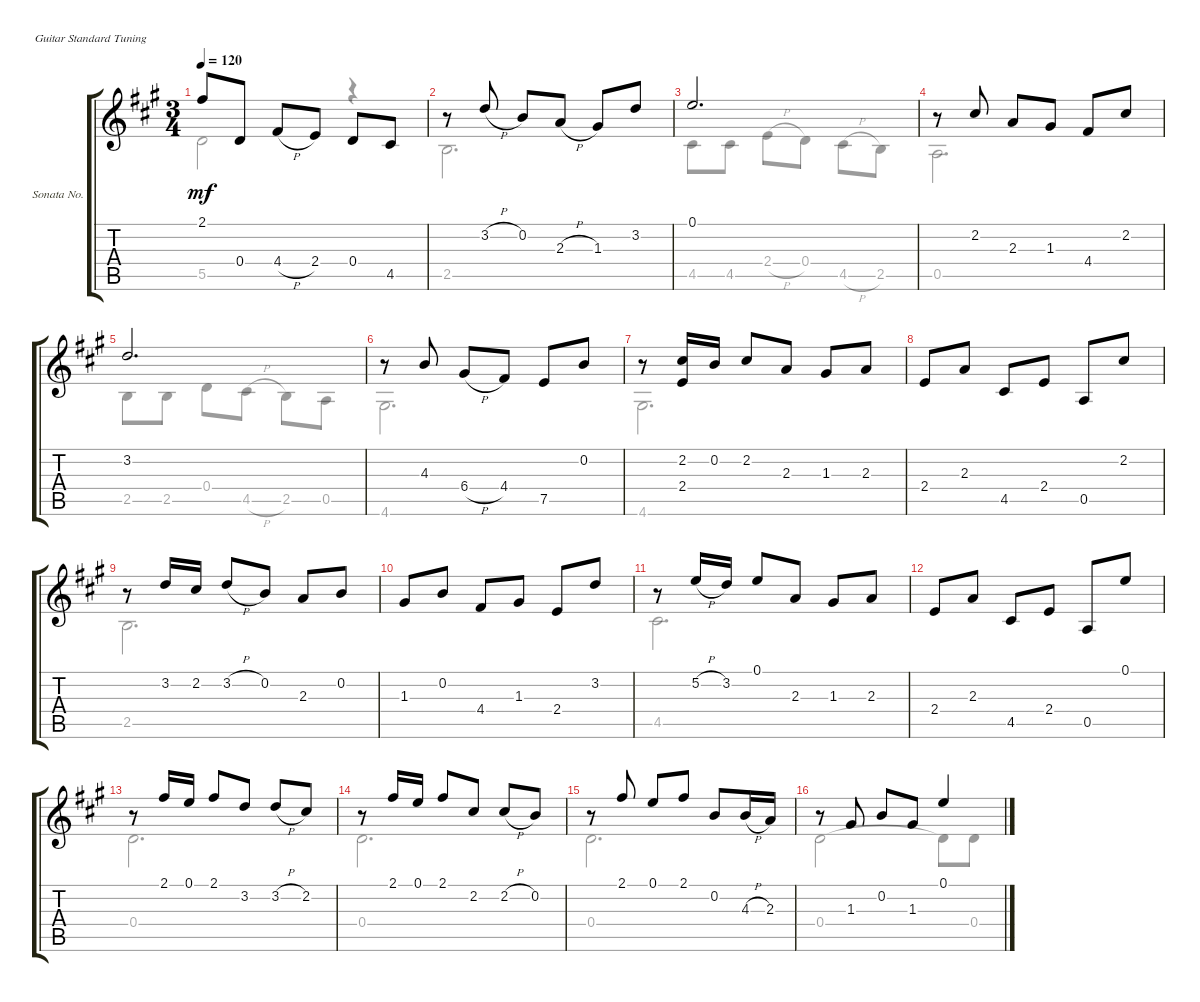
\bracketExtendMode groupsimilarinstruments
\firstSystemTrackNameOrientation horizontal
\otherSystemsTrackNameOrientation horizontal
\track ("Sonata No. 21 in A (D21) - 3. Courante" "Sonata No.") {instrument acousticguitarnylon}
\staff {score tabs}
\tuning (E4 B3 G3 D3 A2 E2)
\voice
\ts (3 4)
\tempo 120
\clef g2
\ks a
2.1.8{dy mf} 0.4.8 4.4{h}.8 2.4.8 0.4.8 4.5.8 |
r.8 3.2{h}.8 0.2.8 2.3{h}.8 1.3.8 3.2.8 |
0.1.2{d} |
r.8 2.2.8 2.3.8 1.3.8 4.4.8 2.2.8 |
3.2.2{d} |
r.8 4.3.8 6.4{h}.8 4.4.8 7.5.8 0.2.8 |
r.8 (2.2 2.4).16 0.2.16 2.2.8 2.3.8 1.3.8 2.3.8 |
2.4.8 2.3.8 4.5.8 2.4.8 0.5.8 2.2.8 |
r.8 3.2.16 2.2.16 3.2{h}.8 0.2.8 2.3.8 0.2.8 |
1.3.8 0.2.8 4.4.8 1.3.8 2.4.8 3.2.8 |
r.8 5.2{h}.16 3.2.16 0.1.8 2.3.8 1.3.8 2.3.8 |
2.4.8 2.3.8 4.5.8 2.4.8 0.5.8 0.1.8 |
r.8 2.1.16 0.1.16 2.1.8 3.2.8 3.2{h}.8 2.2.8 |
r.8 2.1.16 0.1.16 2.1.8 2.2.8 2.2{h}.8 0.2.8 |
r.8 2.1.8 0.1.8 2.1.8 0.2.8 4.3{h}.16 2.3.16 |
r.8 1.3.8 0.2.8 1.3.8 0.1.4
\voice
\clef g2
\ottava regular
\simile none
\ks a
5.5.2{dy mf} r.4 |
2.5.2{d} |
4.5.8 4.5.8 2.4{h}.8 0.4.8 4.5{h}.8 2.5.8 |
0.5.2{d} |
2.5.8 2.5.8 0.4.8 4.5{h}.8 2.5.8 0.5.8 |
4.6.2{d} |
4.6.2{d} |
|
2.5.2{d} |
|
4.5.2{d} |
|
0.4.2{d} |
0.4.2{d} |
0.4.2{d} |
0.4.2 0.4{t}.8 0.4.8
